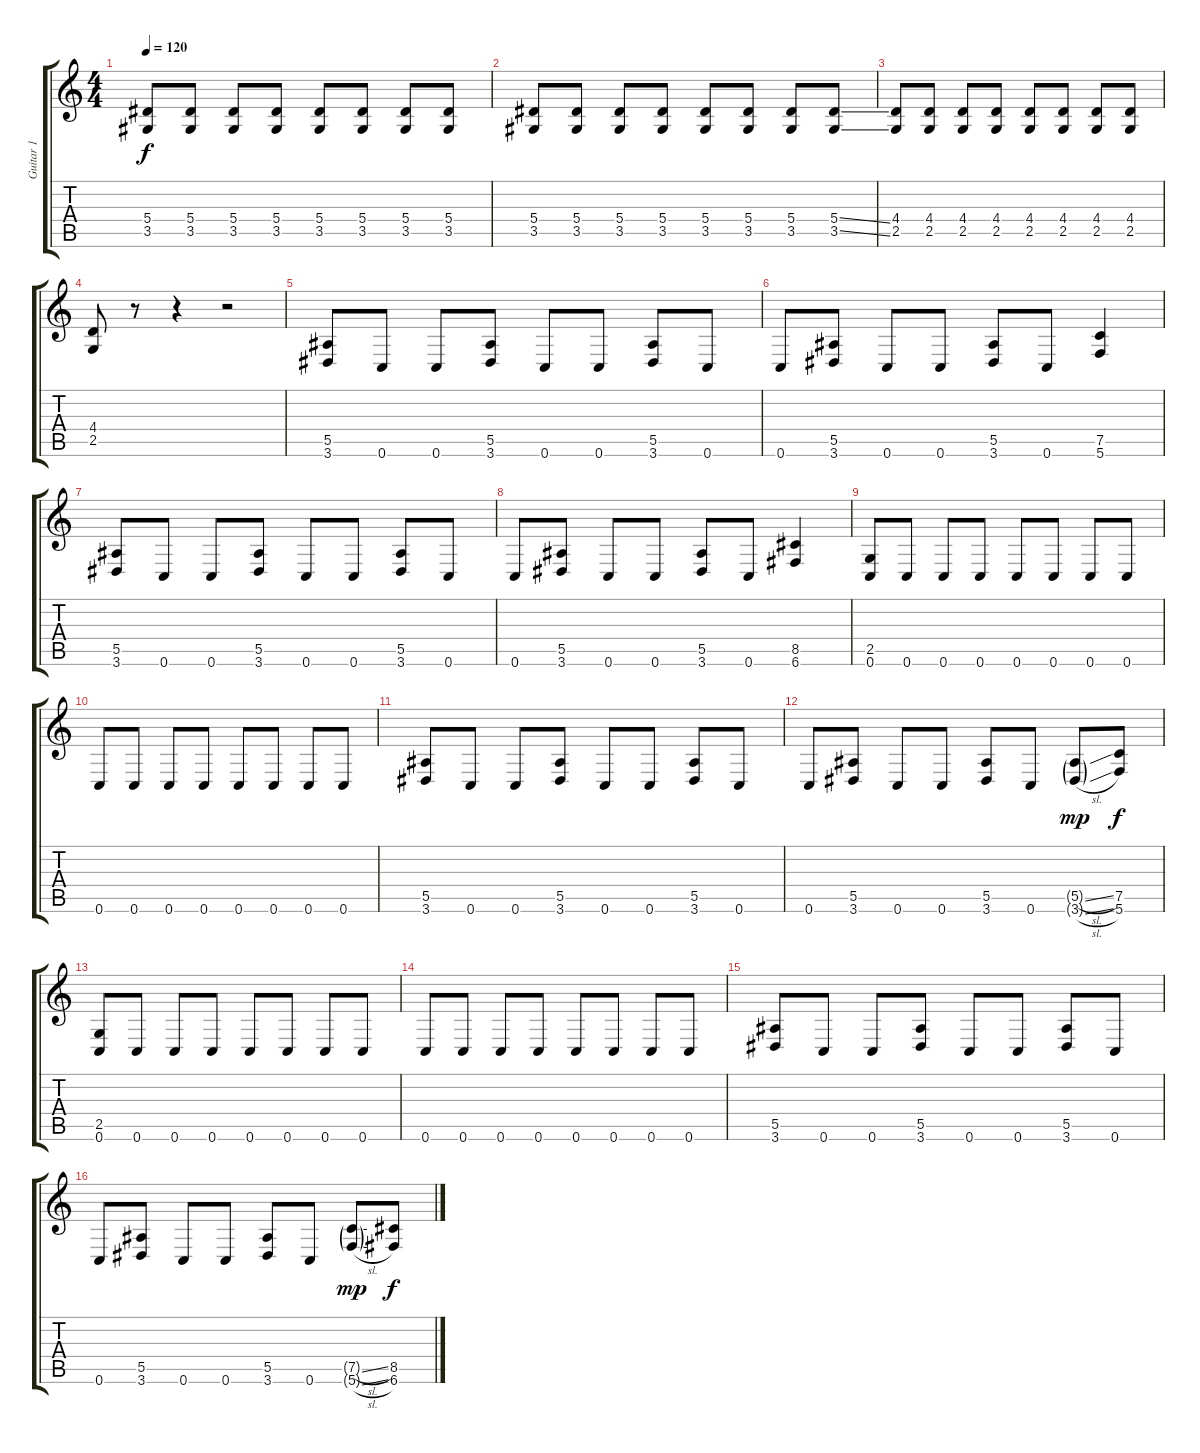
\track ("Guitar 1" "Guitar 1") {instrument distortionguitar}
\staff {score tabs}
\tuning (C4 G3 Eb3 Bb2 F2 C2) {hide}
\ts (4 4)
\tempo 120
\clef g2
\ks c
(5.4 3.5).8{dy f} (5.4 3.5).8 (5.4 3.5).8 (5.4 3.5).8 (5.4 3.5).8 (5.4 3.5).8 (5.4 3.5).8 (5.4 3.5).8 |
(5.4 3.5).8 (5.4 3.5).8 (5.4 3.5).8 (5.4 3.5).8 (5.4 3.5).8 (5.4 3.5).8 (5.4 3.5).8 (5.4{ss} 3.5{ss}).8 |
(4.4 2.5).8 (4.4 2.5).8 (4.4 2.5).8 (4.4 2.5).8 (4.4 2.5).8 (4.4 2.5).8 (4.4 2.5).8 (4.4 2.5).8 |
(4.4 2.5).8 r.8 r.4 r.2 |
(5.5 3.6).8 0.6.8 0.6.8 (5.5 3.6).8 0.6.8 0.6.8 (5.5 3.6).8 0.6.8 |
0.6.8 (5.5 3.6).8 0.6.8 0.6.8 (5.5 3.6).8 0.6.8 (7.5 5.6).4 |
(5.5 3.6).8 0.6.8 0.6.8 (5.5 3.6).8 0.6.8 0.6.8 (5.5 3.6).8 0.6.8 |
0.6.8 (5.5 3.6).8 0.6.8 0.6.8 (5.5 3.6).8 0.6.8 (8.5 6.6).4 |
(2.5 0.6).8 0.6.8 0.6.8 0.6.8 0.6.8 0.6.8 0.6.8 0.6.8 |
0.6.8 0.6.8 0.6.8 0.6.8 0.6.8 0.6.8 0.6.8 0.6.8 |
(5.5 3.6).8 0.6.8 0.6.8 (5.5 3.6).8 0.6.8 0.6.8 (5.5 3.6).8 0.6.8 |
0.6.8 (5.5 3.6).8 0.6.8 0.6.8 (5.5 3.6).8 0.6.8 (5.5{sl g} 3.6{sl g}).8{dy mp} (7.5 5.6).8{dy f} |
(2.5 0.6).8 0.6.8 0.6.8 0.6.8 0.6.8 0.6.8 0.6.8 0.6.8 |
0.6.8 0.6.8 0.6.8 0.6.8 0.6.8 0.6.8 0.6.8 0.6.8 |
(5.5 3.6).8 0.6.8 0.6.8 (5.5 3.6).8 0.6.8 0.6.8 (5.5 3.6).8 0.6.8 |
0.6.8 (5.5 3.6).8 0.6.8 0.6.8 (5.5 3.6).8 0.6.8 (7.5{sl g} 5.6{sl g}).8{dy mp} (8.5 6.6).8{dy f}
